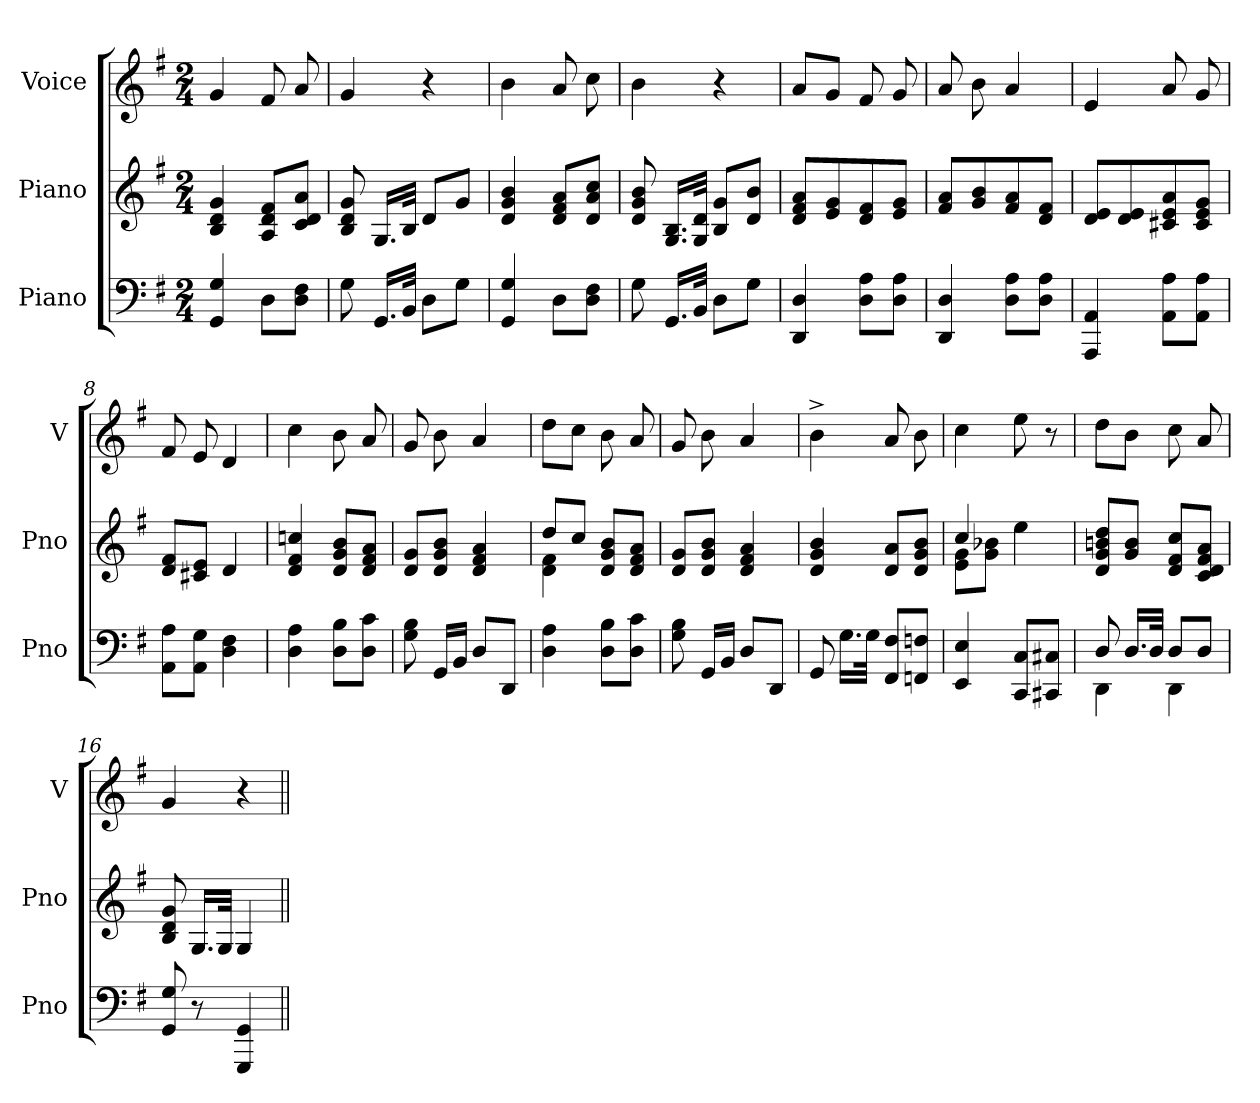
**kern	**kern	**kern
*part3	*part2	*part1
*staff3	*staff2	*staff1
*I"Piano	*I"Piano	*I"Voice
*I'Pno	*I'Pno	*I'V
*clefF4	*clefG2	*clefG2
*k[f#]	*k[f#]	*k[f#]
*M2/4	*M2/4	*M2/4
*MM104	*MM104	*MM104
=1	=1	=1
4GG/ 4G/	4B/ 4d/ 4g/	4g/
8D\L	8A/ 8d/ 8f#/L	8f#/
8D\ 8F#\J	8c/ 8d/ 8a/J	8a/
=2	=2	=2
8G\	8B/ 8d/ 8g/	4g/
16.GG/LL	16.G/LL	.
32BB/JJk	32B/JJk	.
8D\L	8d/L	4r
8G\J	8g/J	.
=3	=3	=3
4GG/ 4G/	4d/ 4g/ 4b/	4b\
8D\L	8d/ 8f#/ 8a/L	8a/
8D\ 8F#\J	8d/ 8a/ 8cc/J	8cc\
=4	=4	=4
8G\	8d/ 8g/ 8b/	4b\
16.GG/LL	16.G/ 16.B/LL	.
32BB/JJk	32G/ 32d/JJk	.
8D\L	8B/ 8g/L	4r
8G\J	8d/ 8b/J	.
=5	=5	=5
4DD/ 4D/	8d/ 8f#/ 8a/L	8a/L
.	8e/ 8g/	8g/J
8D\ 8A\L	8d/ 8f#/	8f#/
8D\ 8A\J	8e/ 8g/J	8g/
=6	=6	=6
4DD/ 4D/	8f#/ 8a/L	8a/
.	8g/ 8b/	8b\
8D\ 8A\L	8f#/ 8a/	4a/
8D\ 8A\J	8d/ 8f#/J	.
!!LO:LB:g=z
=7	=7	=7
4AAA/ 4AA/	8d/ 8e/L	4e/
.	8d/ 8e/	.
8AA\ 8A\L	8c#X/ 8e/ 8a/	8a/
8AA\ 8A\J	8c#/ 8e/ 8g/J	8g/
=8	=8	=8
8AA\ 8A\L	8d/ 8f#/L	8f#/
8AA\ 8G\J	8c#X/ 8e/J	8e/
4D\ 4F#\	4d/	4d/
=9	=9	=9
4D\ 4A\	4d/ 4f#/ 4ccn/	4cc\
8D\ 8B\L	8d/ 8g/ 8b/L	8b\
8D\ 8c\J	8d/ 8f#/ 8a/J	8a/
=10	=10	=10
8G\ 8B\	8d/ 8g/L	8g/
16GG/LL	8d/ 8g/ 8b/J	8b\
16BB/JJ	.	.
8D/L	4d/ 4f#/ 4a/	4a/
8DD/J	.	.
=11	=11	=11
*	*^	*
4D\ 4A\	8dd/L	4d\ 4f#\	8dd\L
.	8cc/J	.	8cc\J
8D\ 8B\L	8d/ 8g/ 8b/L	4ryy	8b\
8D\ 8c\J	8d/ 8f#/ 8a/J	.	8a/
*	*v	*v	*
=12	=12	=12
8G\ 8B\	8d/ 8g/L	8g/
16GG/LL	8d/ 8g/ 8b/J	8b\
16BB/JJ	.	.
8D/L	4d/ 4f#/ 4a/	4a/
8DD/J	.	.
=13	=13	=13
8GG/	4d/ 4g/ 4b/	4b^\
16.G\LL	.	.
32G\JJk	.	.
8FF#/ 8F#/L	8d/ 8a/L	8a/
8FFn/ 8Fn/J	8d/ 8g/ 8b/J	8b\
!!LO:LB:g=z
=14	=14	=14
*	*^	*
4EE/ 4E/	4cc/	8e\ 8g\L	4cc\
.	.	8g\ 8b-X\J	.
8CC/ 8C/L	4ee\	4ryy	8ee\
8CC#X/ 8C#X/J	.	.	8r
*	*v	*v	*
=15	=15	=15
*^	*	*
8D/	4DD\	8d/ 8g/ 8bn/ 8dd/L	8dd\L
16.D/LL	.	8g/ 8b/J	8b\J
32D/JJk	.	.	.
8D/L	4DD\	8d/ 8f#/ 8cc/L	8cc\
8D/J	.	8c/ 8d/ 8f#/ 8a/J	8a/
*v	*v	*	*
=16	=16	=16
8GG/ 8G/	8B/ 8d/ 8g/	4g/
8r	16.G/LL	.
.	32G/JJk	.
4GGG/ 4GG/	4G/	4r
=||	=||	=||
*-	*-	*-
